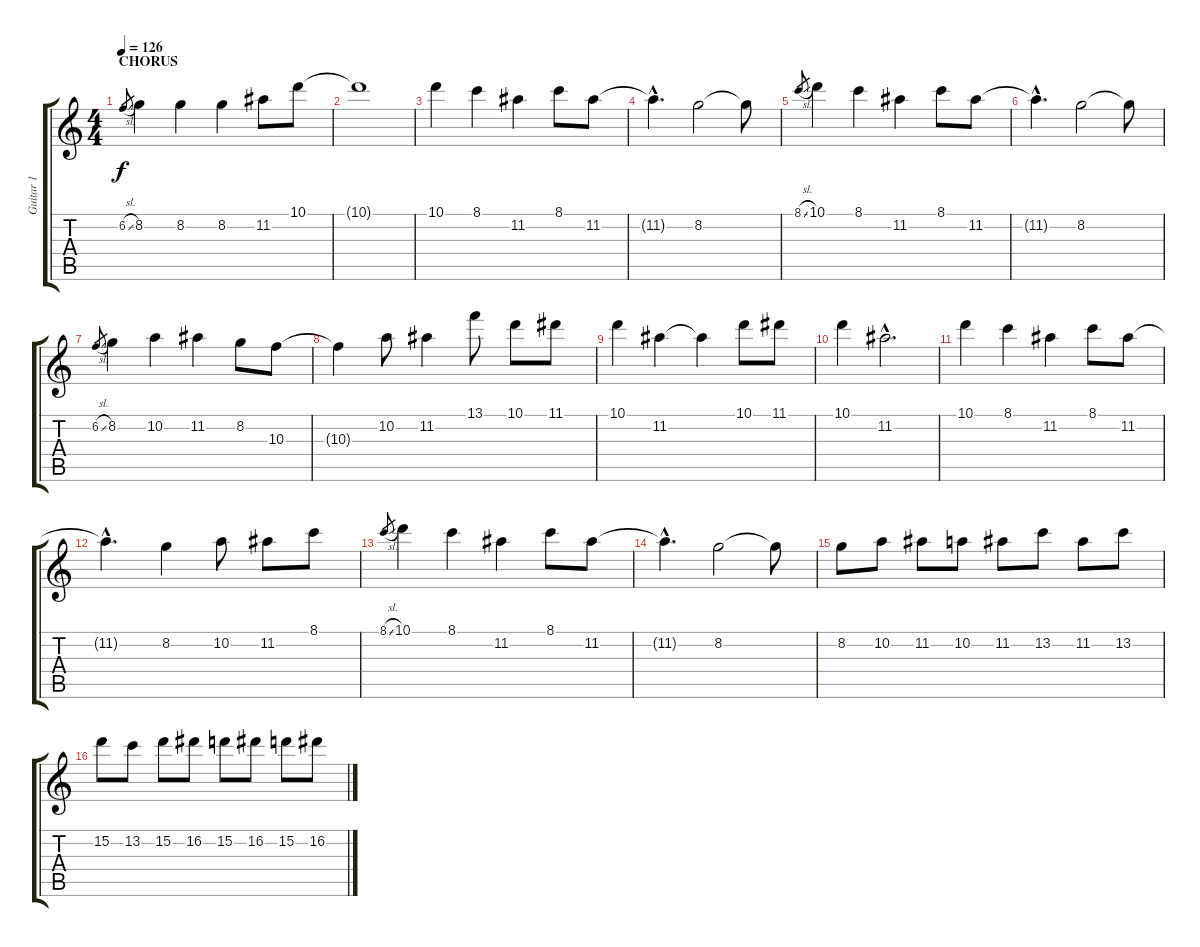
\track ("Guitar 1" "Guitar 1") {instrument distortionguitar}
\staff {score tabs}
\tuning (E4 B3 G3 D3 A2 E2) {hide}
\ts (4 4)
\section ("" "CHORUS")
\tempo 126
\clef g2
\ks c
6.2{sl}.8{gr dy f} 8.2.4 8.2.4 8.2.4 11.2.8 10.1.8 |
10.1{t}.1 |
10.1.4 8.1.4 11.2.4 8.1.8 11.2.8 |
11.2{hac t}.4{d} 8.2.2 8.2{t}.8 |
8.1{sl}.8{gr} 10.1.4 8.1.4 11.2.4 8.1.8 11.2.8 |
11.2{hac t}.4{d} 8.2.2 8.2{t}.8 |
6.2{sl}.8{gr} 8.2.4 10.2.4 11.2.4 8.2.8 10.3.8 |
10.3{t}.4 10.2.8 11.2.4 13.1.8 10.1.8 11.1.8 |
10.1.4 11.2.4 11.2{t}.4 10.1.8 11.1.8 |
10.1.4 11.2{hac}.2{d} |
10.1.4 8.1.4 11.2.4 8.1.8 11.2.8 |
11.2{hac t}.4{d} 8.2.4 10.2.8 11.2.8 8.1.8 |
8.1{sl}.8{gr} 10.1.4 8.1.4 11.2.4 8.1.8 11.2.8 |
11.2{hac t}.4{d} 8.2.2 8.2{t}.8 |
8.2.8 10.2.8 11.2.8 10.2.8 11.2.8 13.2.8 11.2.8 13.2.8 |
15.2.8 13.2.8 15.2.8 16.2.8 15.2.8 16.2.8 15.2.8 16.2.8
